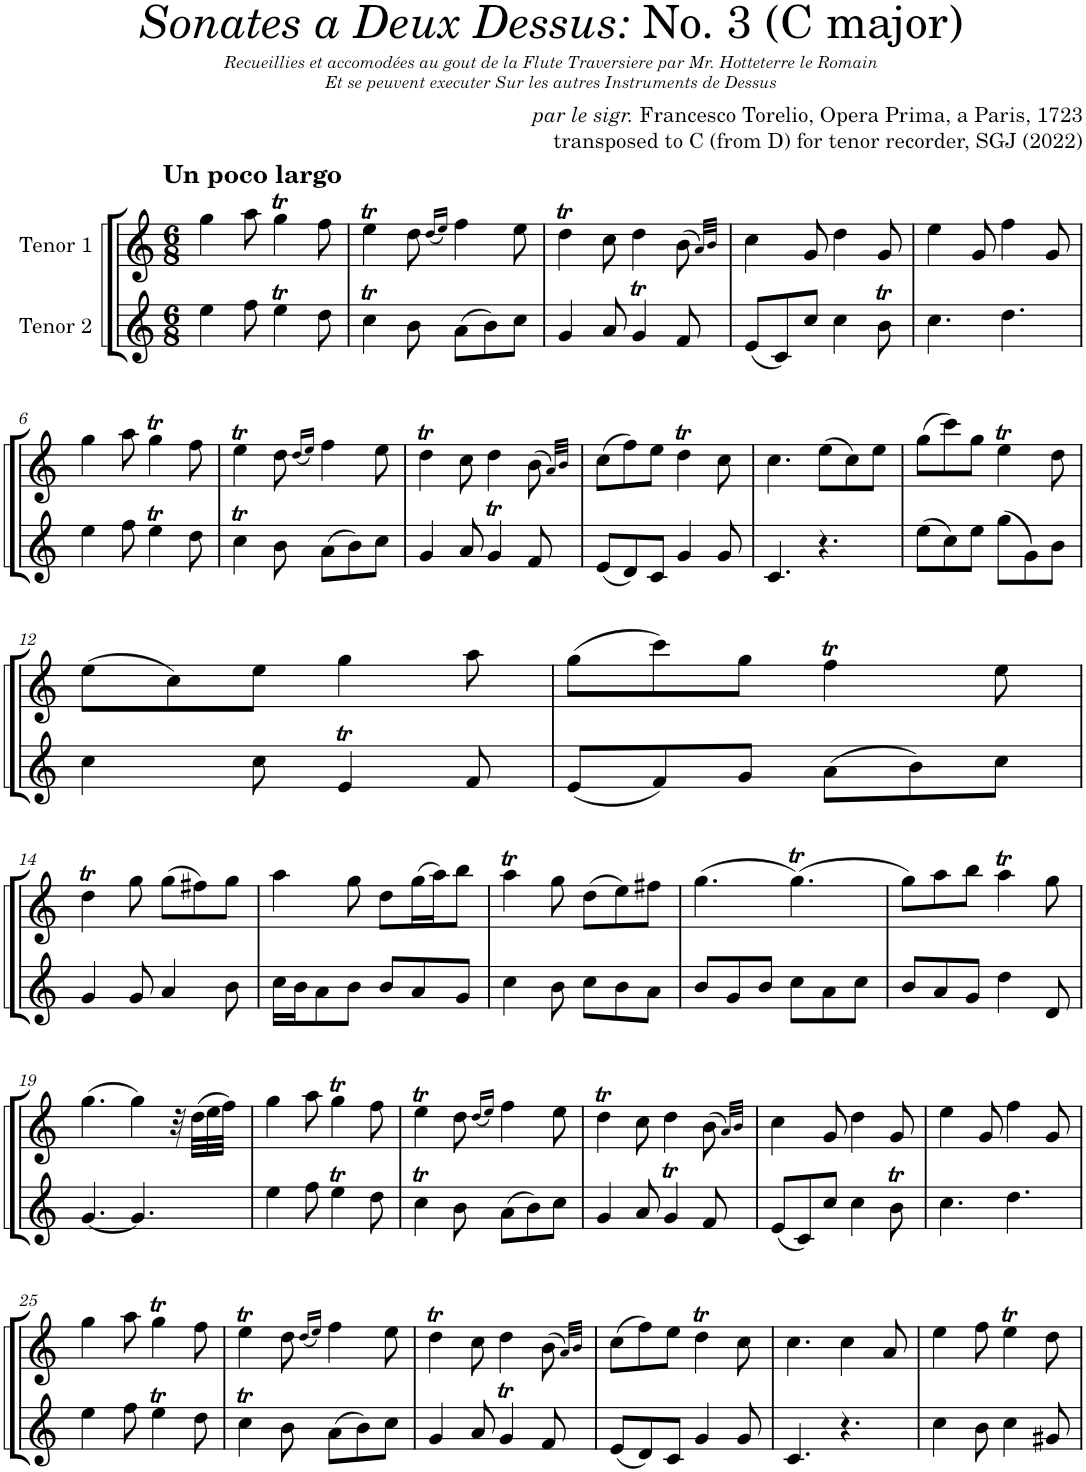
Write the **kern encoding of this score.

**kern	**kern
*part2	*part1
*staff2	*staff1
*I"Tenor 2	*I"Tenor 1
*clefG2	*clefG2
*k[]	*k[]
*M6/8	*M6/8
=1	=1
!	!LO:TX:a:B:t=Un poco largo
4ee\	4gg\
8ff\	8aa\
4eet\	4ggT\
8dd\	8ff\
=2	=2
4ccT\	4eet\
8b\	8dd\
.	(16qdd/LL
.	16qee/JJ)
(8a\L	4ff\
8b\)	.
8cc\J	8ee\
=3	=3
4g/	4ddT\
8a/	8cc\
4gT/	4dd\
8f/	(8b\
.	32qa/LLL)
.	32qb/JJJ
=4	=4
(8e/L	4cc\
8c/)	.
8cc/J	8g/
4cc\	4dd\
8bt\	8g/
=5	=5
4.cc\	4ee\
.	8g/
4.dd\	4ff\
.	8g/
!!LO:LB:g=z
=6	=6
4ee\	4gg\
8ff\	8aa\
4eet\	4ggT\
8dd\	8ff\
=7	=7
4ccT\	4eet\
8b\	8dd\
.	(16qdd/LL
.	16qee/JJ)
(8a\L	4ff\
8b\)	.
8cc\J	8ee\
=8	=8
4g/	4ddT\
8a/	8cc\
4gT/	4dd\
8f/	(8b\
.	32qa/LLL)
.	32qb/JJJ
=9	=9
(8e/L	(8cc\L
8d/)	8ff\)
8c/J	8ee\J
4g/	4ddT\
8g/	8cc\
=10	=10
4.c/	4.cc\
4.r	(8ee\L
.	8cc\)
.	8ee\J
=11	=11
(8ee\L	(8gg\L
8cc\)	8ccc\)
8ee\J	8gg\J
(8gg\L	4eet\
8g\)	.
8b\J	8dd\
!!LO:LB:g=z
=12	=12
4cc\	(8ee\L
.	8cc\)
8cc\	8ee\J
4et/	4gg\
8f/	8aa\
=13	=13
(8e/L	(8gg\L
8f/)	8ccc\)
8g/J	8gg\J
(8a\L	4ffT\
8b\)	.
8cc\J	8ee\
!!LO:LB:g=z
=14	=14
4g/	4ddT\
8g/	8gg\
4a/	(8gg\L
.	8ff#X\)
8b\	8gg\J
=15	=15
16cc\LL	4aa\
16b\J	.
8a\	.
8b\J	8gg\
8b/L	8dd\L
8a/	(16gg\L
.	16aa\J)
8g/J	8bb\J
=16	=16
4cc\	4aaT\
8b\	8gg\
8cc\L	(8dd\L
8b\	8ee\)
8a\J	8ff#X\J
=17	=17
8b/L	(4.gg\
8g/	.
8b/J	.
8cc\L	(4.ggT\)
8a\	.
8cc\J	.
=18	=18
8b/L	8gg\L)
8a/	8aa\
8g/J	8bb\J
4dd\	4aaT\
8d/	8gg\
!!LO:LB:g=z
=19	=19
[4.g/	(4.gg\
4.g/]	4gg\)
.	32r
.	(32dd\LLL
.	32ee\
.	32ff\JJJ)
=20	=20
4ee\	4gg\
8ff\	8aa\
4eet\	4ggT\
8dd\	8ff\
=21	=21
4ccT\	4eet\
8b\	8dd\
.	(16qdd/LL
.	16qee/JJ)
(8a\L	4ff\
8b\)	.
8cc\J	8ee\
=22	=22
4g/	4ddT\
8a/	8cc\
4gT/	4dd\
8f/	(8b\
.	32qa/LLL)
.	32qb/JJJ
=23	=23
(8e/L	4cc\
8c/)	.
8cc/J	8g/
4cc\	4dd\
8bt\	8g/
=24	=24
4.cc\	4ee\
.	8g/
4.dd\	4ff\
.	8g/
!!LO:LB:g=z
=25	=25
4ee\	4gg\
8ff\	8aa\
4eet\	4ggT\
8dd\	8ff\
=26	=26
4ccT\	4eet\
8b\	8dd\
.	(16qdd/LL
.	16qee/JJ)
(8a\L	4ff\
8b\)	.
8cc\J	8ee\
=27	=27
4g/	4ddT\
8a/	8cc\
4gT/	4dd\
8f/	(8b\
.	32qa/LLL)
.	32qb/JJJ
=28	=28
(8e/L	(8cc\L
8d/)	8ff\)
8c/J	8ee\J
4g/	4ddT\
8g/	8cc\
=29	=29
4.c/	4.cc\
4.r	4cc\
.	8a/
=30	=30
4cc\	4ee\
8b\	8ff\
4cc\	4eet\
8g#X/	8dd\
=	=
*-	*-
